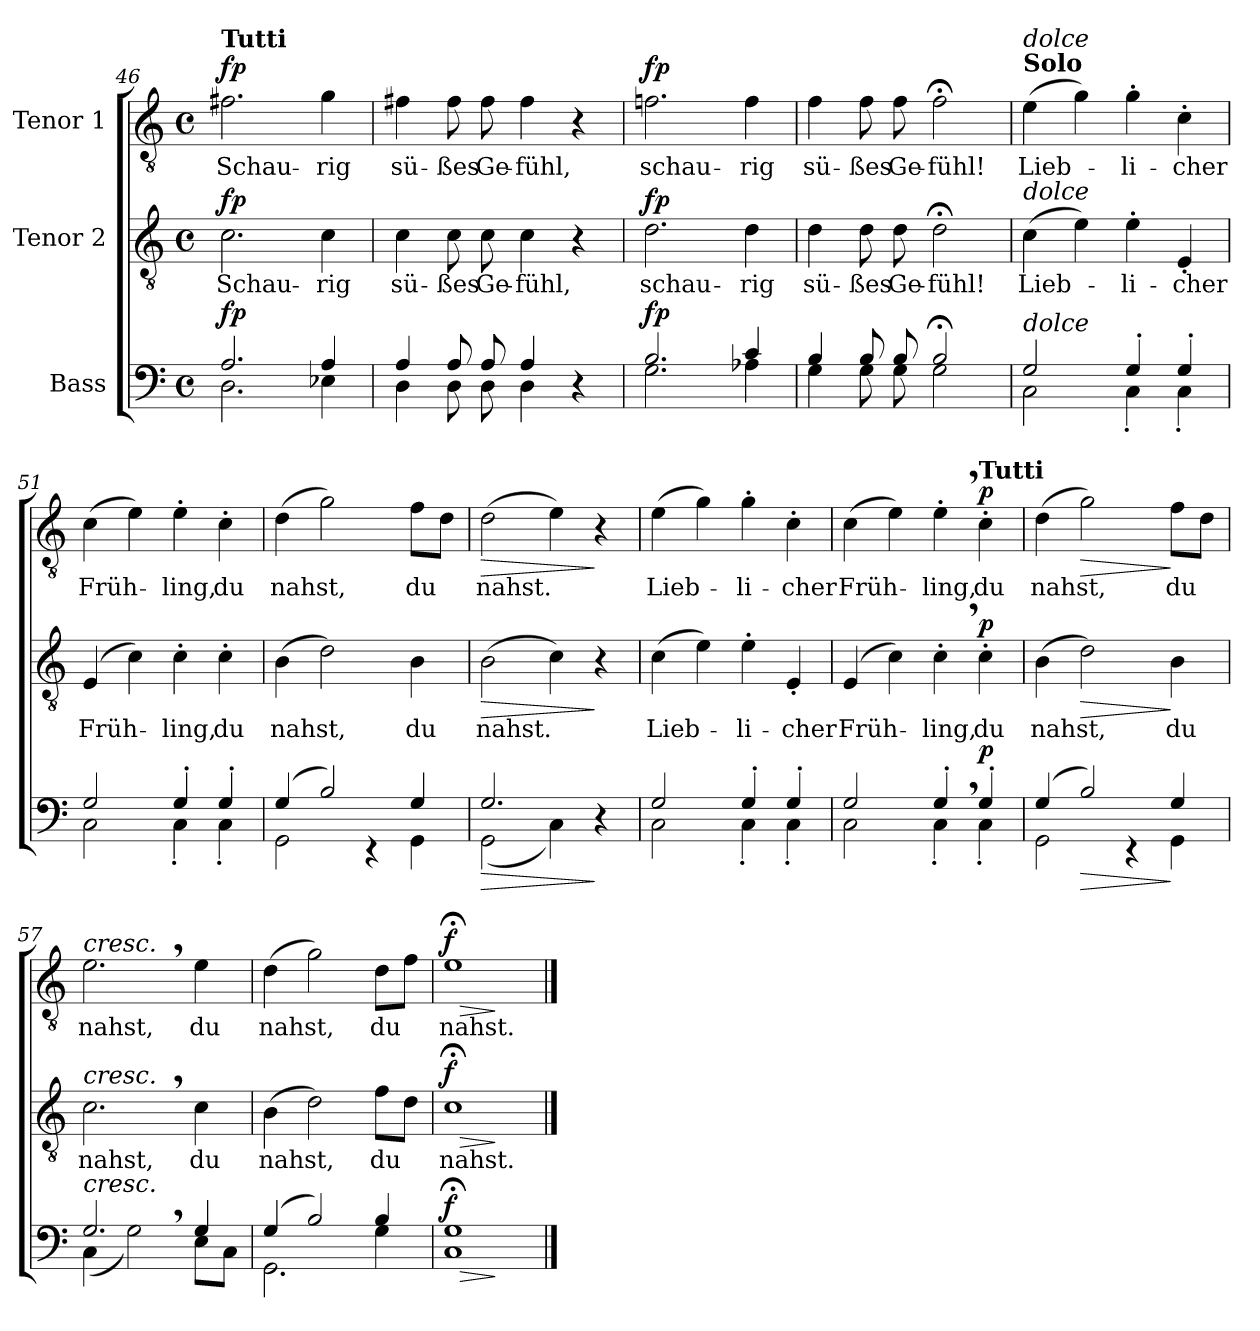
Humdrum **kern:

**kern	**dynam	**kern	**text	**dynam	**kern	**text	**dynam
*part3	*part3	*part2	*part2	*part2	*part1	*part1	*part1
*staff3	*staff3	*staff2	*staff2	*staff2	*staff1	*staff1	*staff1
*I"Bass	*	*I"Tenor 2	*	*	*I"Tenor 1	*	*
!!LO:PB:g=z
*clefF4	*	*clefGv2	*	*	*clefGv2	*	*
*k[]	*	*k[]	*	*	*k[]	*	*
*M4/4	*	*M4/4	*	*	*M4/4	*	*
*met(c)	*	*met(c)	*	*	*met(c)	*	*
=46	=46	=46	=46	=46	=46	=46	=46
*^	*	*	*	*	*	*	*
!	!	!	!	!	!	!LO:TX:a:B:t=Tutti	!	!
!	!	!LO:DY:a	!	!	!LO:DY:a	!	!	!LO:DY:a
2.A/	2.D\	fp	2.c\	Schau-	fp	2.f#X\	Schau-	fp
4A/	4E-X\	.	4c\	-rig	.	4g\	-rig	.
=47	=47	=47	=47	=47	=47	=47	=47	=47
4A/	4D\	.	4c\	sü-	.	4f#X\	sü-	.
8A/	8D\	.	8c\	-ßes	.	8f#\	-ßes	.
8A/	8D\	.	8c\	Ge-	.	8f#\	Ge-	.
4A/	4D\	.	4c\	-fühl,	.	4f#\	-fühl,	.
4r	4ryy	.	4r	.	.	4r	.	.
=48	=48	=48	=48	=48	=48	=48	=48	=48
!	!	!LO:DY:a	!	!	!LO:DY:a	!	!	!LO:DY:a
2.B/	2.G\	fp	2.d\	schau-	fp	2.fn\	schau-	fp
4c/	4A-X\	.	4d\	-rig	.	4f\	-rig	.
=49	=49	=49	=49	=49	=49	=49	=49	=49
4B/	4G\	.	4d\	sü-	.	4f\	sü-	.
8B/	8G\	.	8d\	-ßes	.	8f\	-ßes	.
8B/	8G\	.	8d\	Ge-	.	8f\	Ge-	.
2B;</	2G\	.	2d;<\	-fühl!	.	2f;<\	-fühl!	.
!!LO:LB:g=z
=50	=50	=50	=50	=50	=50	=50	=50	=50
!	!	!	!	!	!	!LO:TX:a:B:t=Solo	!	!
!	!	!	!	!	!	!LO:TX:a:i:t=dolce	!	!
!	!	!	!LO:TX:a:i:t=dolce	!	!	!	!	!
!LO:TX:a:i:t=dolce	!	!	!	!	!	!	!	!
2G/	2C\	.	(4c\	Lieb-	.	(4e\	Lieb-	.
.	.	.	4e\)	.	.	4g\)	.	.
4G'/	4C'\	.	4e'\	-li-	.	4g'\	-li-	.
4G'/	4C'\	.	4E'/	-cher	.	4c'\	-cher	.
=51	=51	=51	=51	=51	=51	=51	=51	=51
2G/	2C\	.	(4E/	Früh-	.	(4c\	Früh-	.
.	.	.	4c\)	.	.	4e\)	.	.
4G'/	4C'\	.	4c'\	-ling,	.	4e'\	-ling,	.
4G'/	4C'\	.	4c'\	du	.	4c'\	du	.
=52	=52	=52	=52	=52	=52	=52	=52	=52
(4G/	2GG\	.	(4B\	nahst,	.	(4d\	nahst,	.
2B/)	.	.	2d\)	.	.	2g\)	.	.
.	4r	.	.	.	.	.	.	.
4G/	4GG\	.	4B\	du	.	8f\L	du	.
.	.	.	.	.	.	8d\J	.	.
=53	=53	=53	=53	=53	=53	=53	=53	=53
!	!	!LO:HP:b	!	!	!LO:HP:b	!	!	!LO:HP:b
2.G/	(2GG\	>	(2B\	nahst.	>	(2d\	nahst.	>
.	4C\)	.	4c\)	.	.	4e\)	.	.
4r	4ryy	]	4r	.	]	4r	.	]
=54	=54	=54	=54	=54	=54	=54	=54	=54
2G/	2C\	.	(4c\	Lieb-	.	(4e\	Lieb-	.
.	.	.	4e\)	.	.	4g\)	.	.
4G'/	4C'\	.	4e'\	-li-	.	4g'\	-li-	.
4G'/	4C'\	.	4E'/	-cher	.	4c'\	-cher	.
!!LO:LB:g=z
=55	=55	=55	=55	=55	=55	=55	=55	=55
2G/	2C\	.	(4E/	Früh-	.	(4c\	Früh-	.
.	.	.	4c\)	.	.	4e\)	.	.
4G',/	4C'\	.	4c',\	-ling,	.	4e',\	-ling,	.
!	!	!	!	!	!	!LO:TX:a:B:t=Tutti	!	!
!	!	!LO:DY:a	!	!	!LO:DY:a	!	!	!LO:DY:a
4G'/	4C'\	p	4c'\	du	p	4c'\	du	p
=56	=56	=56	=56	=56	=56	=56	=56	=56
(4G/	2GG\	.	(4B\	nahst,	.	(4d\	nahst,	.
!	!	!LO:HP:b	!	!	!LO:HP:b	!	!	!LO:HP:b
2B/)	.	>	2d\)	.	>	2g\)	.	>
.	4r	.	.	.	.	.	.	.
4G/	4GG\	]	4B\	du	]	8f\L	du	]
.	.	.	.	.	.	8d\J	.	.
=57	=57	=57	=57	=57	=57	=57	=57	=57
!	!	!	!	!	!	!LO:TX:a:i:t=cresc.	!	!
!	!	!	!LO:TX:a:i:t=cresc.	!	!	!	!	!
!LO:TX:a:i:t=cresc.	!	!	!	!	!	!	!	!
2.G,/	(4C\	.	2.c,\	nahst,	.	2.e,\	nahst,	.
.	2G\)	.	.	.	.	.	.	.
4G/	8E\L	.	4c\	du	.	4e\	du	.
.	8C\J	.	.	.	.	.	.	.
=58	=58	=58	=58	=58	=58	=58	=58	=58
(4G/	2.GG\	.	(4B\	nahst,	.	(4d\	nahst,	.
2B/)	.	.	2d\)	.	.	2g\)	.	.
4B/	4G\	.	8f\L	du	.	8d\L	du	.
.	.	.	8d\J	.	.	8f\J	.	.
=59	=59	=59	=59	=59	=59	=59	=59	=59
!	!	!LO:HP:b	!	!	!LO:HP:b	!	!	!LO:HP:b
!	!	!LO:DY:n=1:a	!	!	!LO:DY:n=1:a	!	!	!LO:DY:n=1:a
1G;<	1C	> f	1c;<	nahst.	> f	1e;<	nahst.	> f
*v	*v	*	*	*	*	*	*	*
.	]	.	.	]	.	.	]
==	==	==	==	==	==	==	==
*-	*-	*-	*-	*-	*-	*-	*-
